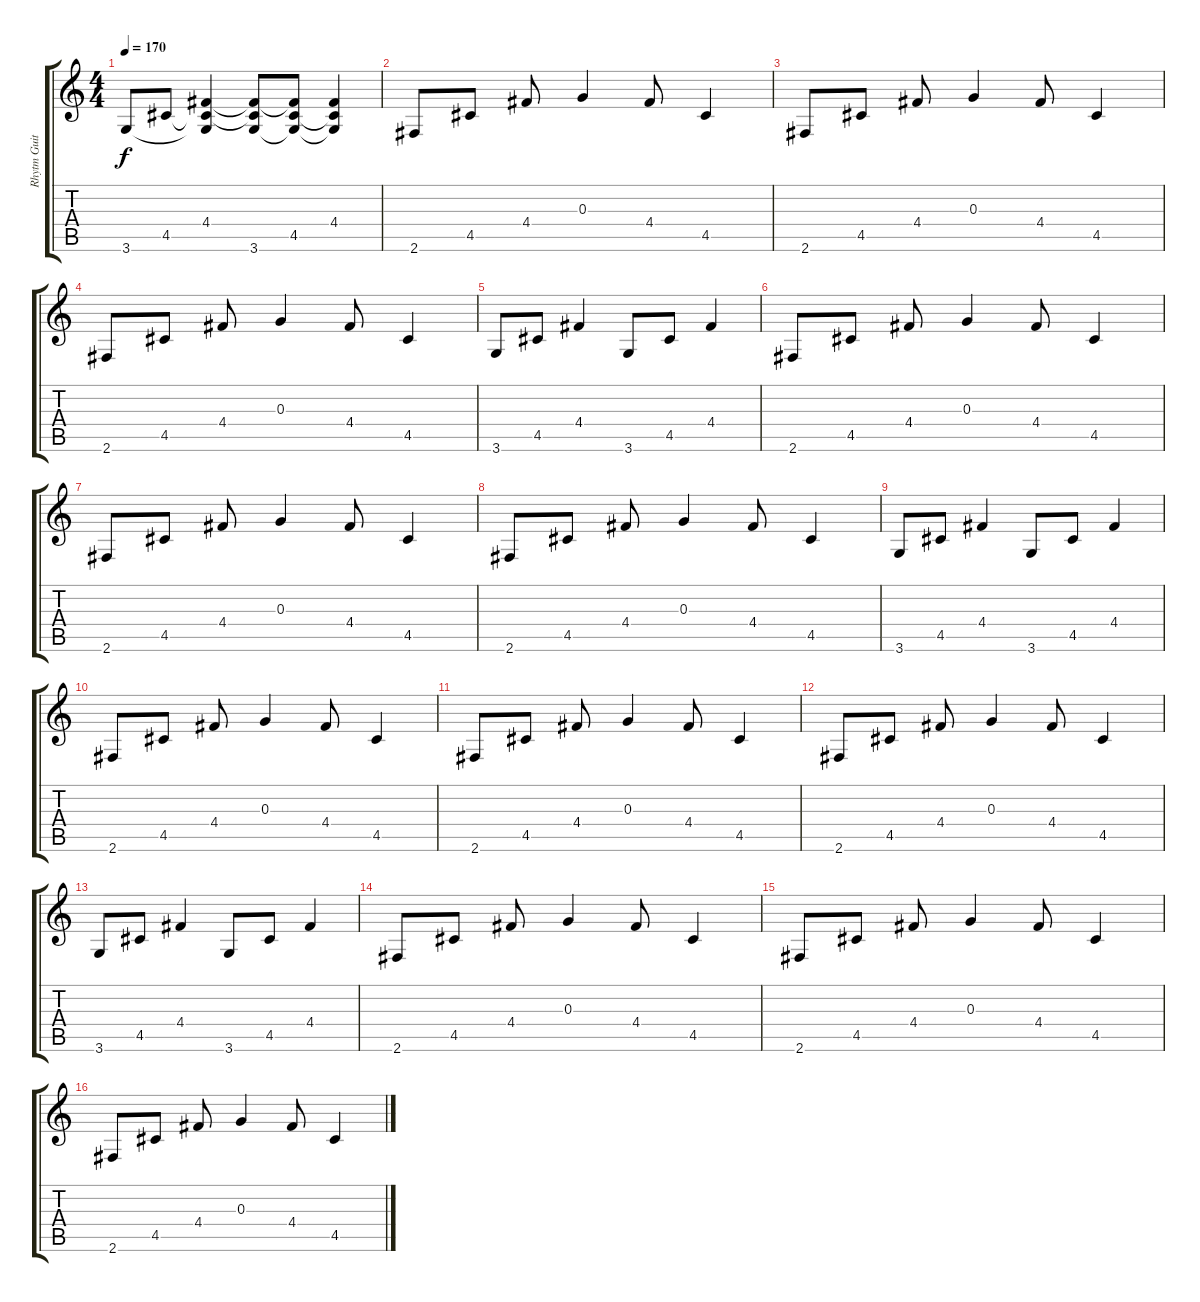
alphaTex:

\track ("Rhytm Guitar" "Rhytm Guit") {instrument distortionguitar}
\staff {score tabs}
\tuning (E4 B3 G3 D3 A2 E2) {hide}
\ts (4 4)
\tempo 170
\clef g2
\ks c
3.6.8{dy f} 4.5.8 (4.4 4.5{t} 3.6{t}).4 (4.4{t} 4.5{t} 3.6).8 (4.4{t} 4.5 3.6{t}).8 (4.4 4.5{t} 3.6{t}).4 |
2.6.8 4.5.8 4.4.8 0.3.4 4.4.8 4.5.4 |
2.6.8 4.5.8 4.4.8 0.3.4 4.4.8 4.5.4 |
2.6.8 4.5.8 4.4.8 0.3.4 4.4.8 4.5.4 |
3.6.8 4.5.8 4.4.4 3.6.8 4.5.8 4.4.4 |
2.6.8 4.5.8 4.4.8 0.3.4 4.4.8 4.5.4 |
2.6.8 4.5.8 4.4.8 0.3.4 4.4.8 4.5.4 |
2.6.8 4.5.8 4.4.8 0.3.4 4.4.8 4.5.4 |
3.6.8 4.5.8 4.4.4 3.6.8 4.5.8 4.4.4 |
2.6.8 4.5.8 4.4.8 0.3.4 4.4.8 4.5.4 |
2.6.8 4.5.8 4.4.8 0.3.4 4.4.8 4.5.4 |
2.6.8 4.5.8 4.4.8 0.3.4 4.4.8 4.5.4 |
3.6.8 4.5.8 4.4.4 3.6.8 4.5.8 4.4.4 |
2.6.8 4.5.8 4.4.8 0.3.4 4.4.8 4.5.4 |
2.6.8 4.5.8 4.4.8 0.3.4 4.4.8 4.5.4 |
2.6.8 4.5.8 4.4.8 0.3.4 4.4.8 4.5.4
